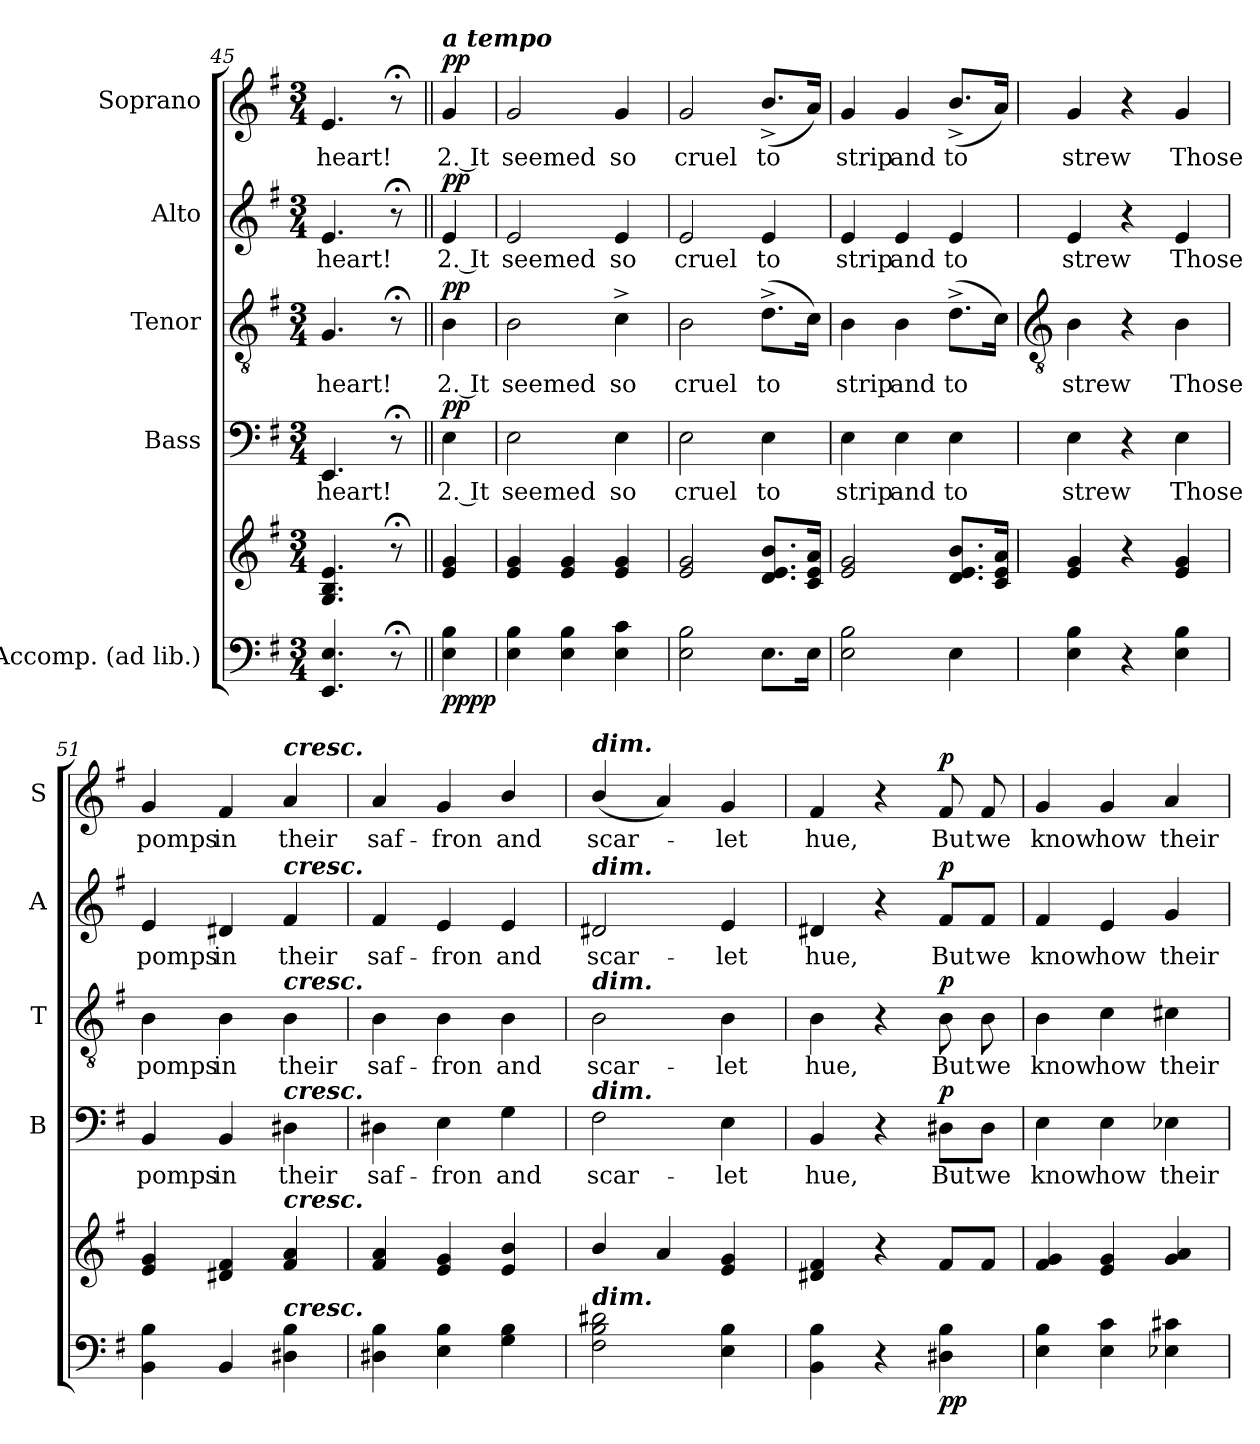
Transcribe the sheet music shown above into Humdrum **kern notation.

**kern	**kern	**dynam	**kern	**text	**dynam	**kern	**text	**dynam	**kern	**text	**dynam	**kern	**text	**dynam
*part5	*part5	*part5	*part4	*part4	*part4	*part3	*part3	*part3	*part2	*part2	*part2	*part1	*part1	*part1
*staff6	*staff5	*staff5/6	*staff4	*staff4	*staff4	*staff3	*staff3	*staff3	*staff2	*staff2	*staff2	*staff1	*staff1	*staff1
*I"Accomp. (ad lib.)	*	*	*I"Bass	*	*	*I"Tenor	*	*	*I"Alto	*	*	*I"Soprano	*	*
*	*	*	*I'B	*	*	*I'T	*	*	*I'A	*	*	*I'S	*	*
*clefF4	*clefG2	*	*clefF4	*	*	*clefGv2	*	*	*clefG2	*	*	*clefG2	*	*
*k[f#]	*k[f#]	*	*k[f#]	*	*	*k[f#]	*	*	*k[f#]	*	*	*k[f#]	*	*
*G:	*G:	*	*G:	*	*	*G:	*	*	*G:	*	*	*G:	*	*
*M3/4	*M3/4	*	*M3/4	*	*	*M3/4	*	*	*M3/4	*	*	*M3/4	*	*
=45	=45	=45	=45	=45	=45	=45	=45	=45	=45	=45	=45	=45	=45	=45
*	*^	*	*	*	*	*	*	*	*	*	*	*	*	*
!	!	!	!	!	!LO:LY:b	!	!	!LO:LY:b	!	!	!LO:LY:b	!	!	!LO:LY:b	!
4.EE 4.E	4.G 4.B 4.e	2ryy	.	4.EE	heart!	.	4.G	heart!	.	4.e	heart!	.	4.e	heart!	.
8r;<	8r;<	.	.	8r;<	.	.	8r;<	.	.	8r;<	.	.	8r;<	.	.
=46||	=46||	=46||	=46||	=46||	=46||	=46||	=46||	=46||	=46||	=46||	=46||	=46||	=46||	=46||	=46||
!	!	!	!	!	!	!	!	!	!	!	!	!	!LO:TX:a:Bi:t=a tempo	!	!
!	!	!	!LO:DY:b=2	!	!LO:LY:b	!	!	!LO:LY:b	!	!	!LO:LY:b	!	!	!LO:LY:b	!
!	!	!	!LO:DY:n=1:b	!	!	!LO:DY:b	!	!	!LO:DY:b	!	!	!LO:DY:b	!	!	!LO:DY:b
4E 4B	4e 4g	4ryy	pp pp	4E	2. It	pp	4B	2. It	pp	4e	2. It	pp	4g	2. It	pp
=47	=47	=47	=47	=47	=47	=47	=47	=47	=47	=47	=47	=47	=47	=47	=47
!	!	!LO:N:vis=1	!	!	!LO:LY:b	!	!	!LO:LY:b	!	!	!LO:LY:b	!	!	!LO:LY:b	!
4E 4B	4e 4g	2.ryy	.	2E	seemed	.	2B	seemed	.	2e	seemed	.	2g	seemed	.
4E 4B	4e 4g	.	.	.	.	.	.	.	.	.	.	.	.	.	.
!	!	!	!	!	!LO:LY:b	!	!	!LO:LY:b	!	!	!LO:LY:b	!	!	!LO:LY:b	!
4E 4c	4e 4g	.	.	4E	so	.	4c^	so	.	4e	so	.	4g	so	.
=48	=48	=48	=48	=48	=48	=48	=48	=48	=48	=48	=48	=48	=48	=48	=48
!	!	!LO:N:vis=1	!	!	!LO:LY:b	!	!	!LO:LY:b	!	!	!LO:LY:b	!	!	!LO:LY:b	!
2E 2B	2e 2g	2.ryy	.	2E	cruel	.	2B	cruel	.	2e	cruel	.	2g	cruel	.
!	!	!	!	!	!LO:LY:b	!	!	!LO:LY:b	!	!	!LO:LY:b	!	!	!LO:LY:b	!
8.EL	8.d/ 8.e/ 8.b/L	.	.	4E	to	.	(>8.d^\L	to	.	4e/	to	.	(<8.b^/L	to	.
16EJ	16c 16e 16aJ	.	.	.	.	.	16cJ)	.	.	.	.	.	16aJ)	.	.
=49	=49	=49	=49	=49	=49	=49	=49	=49	=49	=49	=49	=49	=49	=49	=49
!	!	!LO:N:vis=1	!	!	!LO:LY:b	!	!	!LO:LY:b	!	!	!LO:LY:b	!	!	!LO:LY:b	!
2E 2B	2e 2g	2.ryy	.	4E	strip	.	4B	strip	.	4e	strip	.	4g	strip	.
!	!	!	!	!	!LO:LY:b	!	!	!LO:LY:b	!	!	!LO:LY:b	!	!	!LO:LY:b	!
.	.	.	.	4E	and	.	4B	and	.	4e	and	.	4g	and	.
!	!	!	!	!	!LO:LY:b	!	!	!LO:LY:b	!	!	!LO:LY:b	!	!	!LO:LY:b	!
4E	8.d 8.e 8.bL	.	.	4E	to	.	(>8.d^L	to	.	4e	to	.	(<8.b^L	to	.
.	16c 16e 16aJ	.	.	.	.	.	16cJ)	.	.	.	.	.	16aJ)	.	.
*	*v	*v	*	*	*	*	*	*	*	*	*	*	*	*	*
!!LO:LB:g=z
=50	=50	=50	=50	=50	=50	=50	=50	=50	=50	=50	=50	=50	=50	=50
*	*	*	*	*	*	*clefGv2	*	*	*	*	*	*	*	*
!	!	!	!	!LO:LY:b	!	!	!LO:LY:b	!	!	!LO:LY:b	!	!	!LO:LY:b	!
4E 4B	4e 4g	.	4E	strew	.	4B	strew	.	4e	strew	.	4g	strew	.
4r	4r	.	4r	.	.	4r	.	.	4r	.	.	4r	.	.
!	!	!	!	!LO:LY:b	!	!	!LO:LY:b	!	!	!LO:LY:b	!	!	!LO:LY:b	!
4E 4B	4e 4g	.	4E	Those	.	4B	Those	.	4e	Those	.	4g	Those	.
=51	=51	=51	=51	=51	=51	=51	=51	=51	=51	=51	=51	=51	=51	=51
!	!	!	!	!LO:LY:b	!	!	!LO:LY:b	!	!	!LO:LY:b	!	!	!LO:LY:b	!
4BB 4B	4e 4g	.	4BB	pomps	.	4B	pomps	.	4e	pomps	.	4g	pomps	.
!	!	!	!	!LO:LY:b	!	!	!LO:LY:b	!	!	!LO:LY:b	!	!	!LO:LY:b	!
4BB	4d#X 4f#	.	4BB	in	.	4B	in	.	4d#X	in	.	4f#	in	.
!	!	!	!	!	!	!	!	!	!	!	!	!LO:TX:a:Bi:t=cresc.	!	!
!	!	!	!	!	!	!	!	!	!LO:TX:a:Bi:t=cresc.	!	!	!	!	!
!	!	!	!	!	!	!LO:TX:a:Bi:t=cresc.	!	!	!	!	!	!	!	!
!	!	!	!LO:TX:a:Bi:t=cresc.	!	!	!	!	!	!	!	!	!	!	!
!	!LO:TX:a:Bi:t=cresc.	!	!	!	!	!	!	!	!	!	!	!	!	!
!LO:TX:a:Bi:t=cresc.	!	!	!	!	!	!	!	!	!	!	!	!	!	!
!	!	!	!	!LO:LY:b	!	!	!LO:LY:b	!	!	!LO:LY:b	!	!	!LO:LY:b	!
4D#X 4B	4f# 4a	.	4D#X	their	.	4B	their	.	4f#	their	.	4a	their	.
=52	=52	=52	=52	=52	=52	=52	=52	=52	=52	=52	=52	=52	=52	=52
!	!	!	!	!LO:LY:b	!	!	!LO:LY:b	!	!	!LO:LY:b	!	!	!LO:LY:b	!
4D#X 4B	4f# 4a	.	4D#X	saf-	.	4B	saf-	.	4f#	saf-	.	4a	saf-	.
!	!	!	!	!LO:LY:b	!	!	!LO:LY:b	!	!	!LO:LY:b	!	!	!LO:LY:b	!
4E 4B	4e 4g	.	4E	-fron	.	4B	-fron	.	4e	-fron	.	4g	-fron	.
!	!	!	!	!LO:LY:b	!	!	!LO:LY:b	!	!	!LO:LY:b	!	!	!LO:LY:b	!
4G 4B	4e/ 4b/	.	4G	and	.	4B	and	.	4e/	and	.	4b/	and	.
=53	=53	=53	=53	=53	=53	=53	=53	=53	=53	=53	=53	=53	=53	=53
!	!	!	!	!	!	!	!	!	!	!	!	!LO:TX:a:Bi:t=dim.	!	!
!	!	!	!	!	!	!	!	!	!LO:TX:a:Bi:t=dim.	!	!	!	!	!
!	!	!	!	!	!	!LO:TX:a:Bi:t=dim.	!	!	!	!	!	!	!	!
!	!	!	!LO:TX:a:Bi:t=dim.	!	!	!	!	!	!	!	!	!	!	!
!LO:TX:a:Bi:t=dim.	!	!	!	!	!	!	!	!	!	!	!	!	!	!
!	!	!	!	!LO:LY:b	!	!	!LO:LY:b	!	!	!LO:LY:b	!	!	!LO:LY:b	!
2F# 2B 2d#X	4b/	.	2F#	scar-	.	2B	scar-	.	2d#X/	scar-	.	(<4b/	scar-	.
.	4a	.	.	.	.	.	.	.	.	.	.	4a)	.	.
!	!	!	!	!LO:LY:b	!	!	!LO:LY:b	!	!	!LO:LY:b	!	!	!LO:LY:b	!
4E 4B	4e 4g	.	4E	-let	.	4B	-let	.	4e	-let	.	4g	let	.
=54	=54	=54	=54	=54	=54	=54	=54	=54	=54	=54	=54	=54	=54	=54
!	!	!	!	!LO:LY:b	!	!	!LO:LY:b	!	!	!LO:LY:b	!	!	!LO:LY:b	!
4BB 4B	4d#X 4f#	.	4BB	hue,	.	4B	hue,	.	4d#X	hue,	.	4f#	hue,	.
4r	4r	.	4r	.	.	4r	.	.	4r	.	.	4r	.	.
!	!	!LO:DY:b=2	!	!LO:LY:b	!	!	!LO:LY:b	!	!	!LO:LY:b	!	!	!LO:LY:b	!
!	!	!LO:DY:n=1:b	!	!	!LO:DY:b	!	!	!LO:DY:b	!	!	!LO:DY:b	!	!	!LO:DY:b
4D#X 4B	8f#L	p p	8D#X\L	But	p	8B	But	p	8f#/L	But	p	8f#	But	p
!	!	!	!	!LO:LY:b	!	!	!LO:LY:b	!	!	!LO:LY:b	!	!	!LO:LY:b	!
.	8f#J	.	8D#\J	we	.	8B	we	.	8f#/J	we	.	8f#	we	.
=55	=55	=55	=55	=55	=55	=55	=55	=55	=55	=55	=55	=55	=55	=55
!	!	!	!	!LO:LY:b	!	!	!LO:LY:b	!	!	!LO:LY:b	!	!	!LO:LY:b	!
4E 4B	4f# 4g	.	4E	know	.	4B	know	.	4f#	know	.	4g	know	.
!	!	!	!	!LO:LY:b	!	!	!LO:LY:b	!	!	!LO:LY:b	!	!	!LO:LY:b	!
4E 4c	4e 4g	.	4E	how	.	4c	how	.	4e	how	.	4g	how	.
!	!	!	!	!LO:LY:b	!	!	!LO:LY:b	!	!	!LO:LY:b	!	!	!LO:LY:b	!
4E-X 4c#X	4g 4a	.	4E-X	their	.	4c#X	their	.	4g	their	.	4a	their	.
=	=	=	=	=	=	=	=	=	=	=	=	=	=	=
*-	*-	*-	*-	*-	*-	*-	*-	*-	*-	*-	*-	*-	*-	*-
